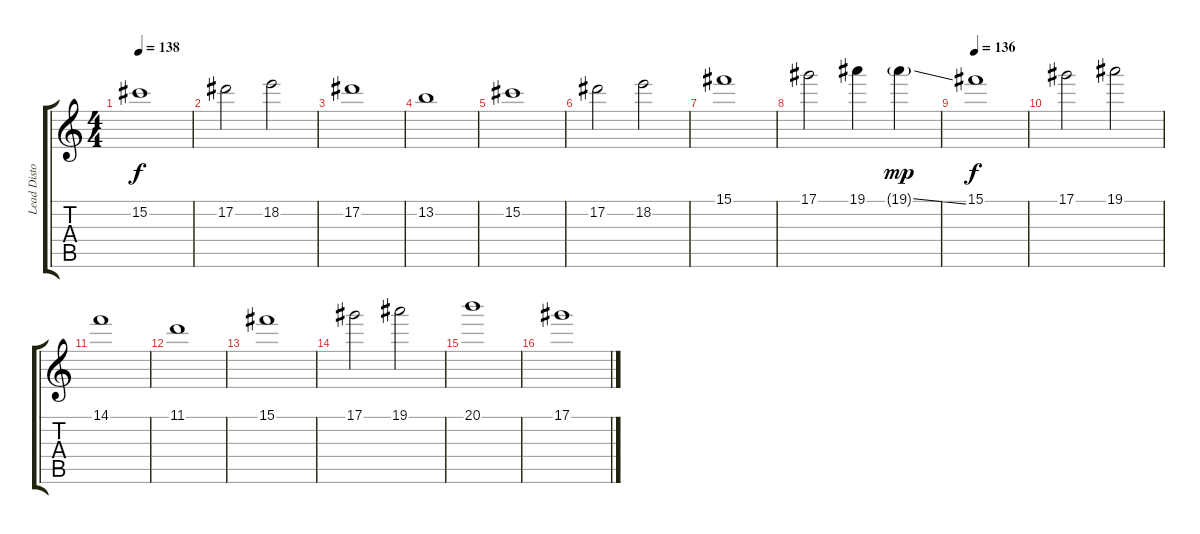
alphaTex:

\track ("Lead Distortion" "Lead Disto") {instrument distortionguitar}
\staff {score tabs}
\tuning (Eb4 Bb3 Gb3 Db3 Ab2 Eb2) {hide}
\ts (4 4)
\tempo 138
\clef g2
\ks c
15.2.1{dy f} |
17.2.2 18.2.2 |
17.2.1 |
13.2.1 |
15.2.1 |
17.2.2 18.2.2 |
15.1.1 |
17.1.2 19.1.4 19.1{ss g}.4{dy mp} |
\tempo 136
15.1.1{dy f} |
17.1.2 19.1.2 |
14.1.1 |
11.1.1 |
15.1.1 |
17.1.2 19.1.2 |
20.1.1 |
17.1.1
